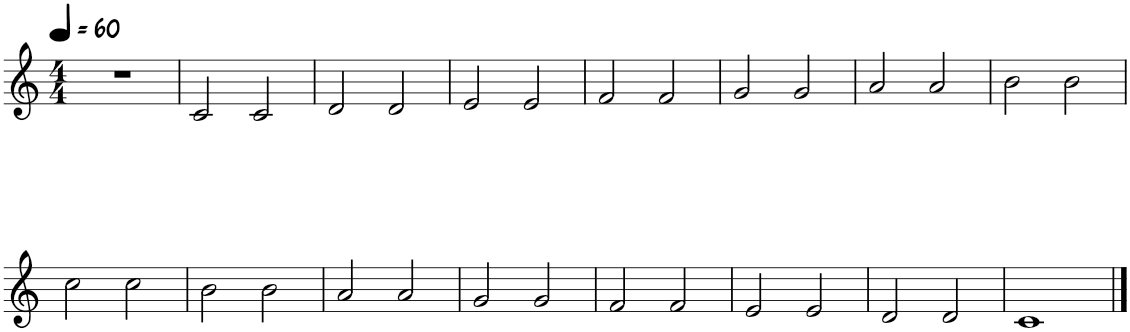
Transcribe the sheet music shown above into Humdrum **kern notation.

**kern
*part1
*staff1
*I"Piano
*I'Pno.
*clefG2
*k[]
*M4/4
*MM60
=1
1r
=2
2c/
2c/
=3
2d/
2d/
=4
2e/
2e/
=5
2f/
2f/
=6
2g/
2g/
=7
2a/
2a/
=8
2b\
2b\
!!LO:LB:g=z
=9
2cc\
2cc\
=10
2b\
2b\
=11
2a/
2a/
=12
2g/
2g/
=13
2f/
2f/
=14
2e/
2e/
=15
2d/
2d/
=16
1c
==
*-
